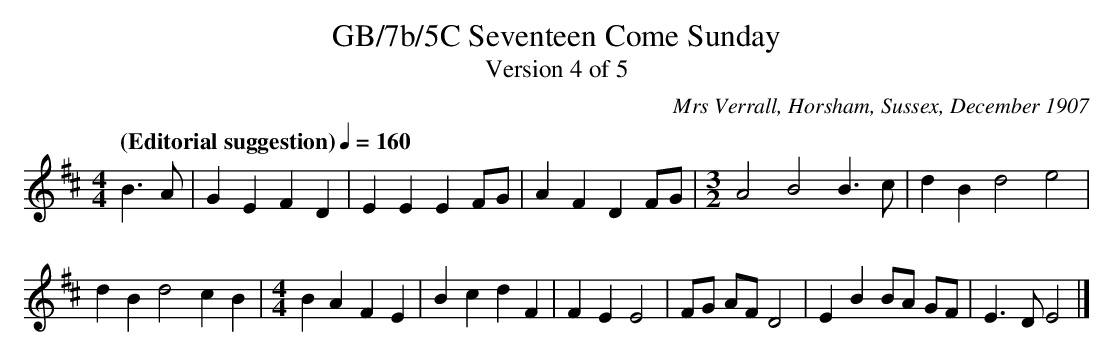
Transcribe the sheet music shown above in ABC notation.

X:1
T:GB/7b/5C Seventeen Come Sunday
T:Version 4 of 5
C:Mrs Verrall, Horsham, Sussex, December 1907
L:1/4
Q:"(Editorial suggestion)" 1/4=160
M:4/4
K:Edor
B3/2 A/ | G E F D | E E E F/G/ | A F D F/G/ |[M:3/2] A2 B2 B3/2 c/ | d B d2 e2 |
d B d2 c B |[M:4/4] B A F E | B c d F | F E E2 | F/G/ A/F/ D2 | E B B/A/ G/F/ | E3/2 D/ E2 |]
